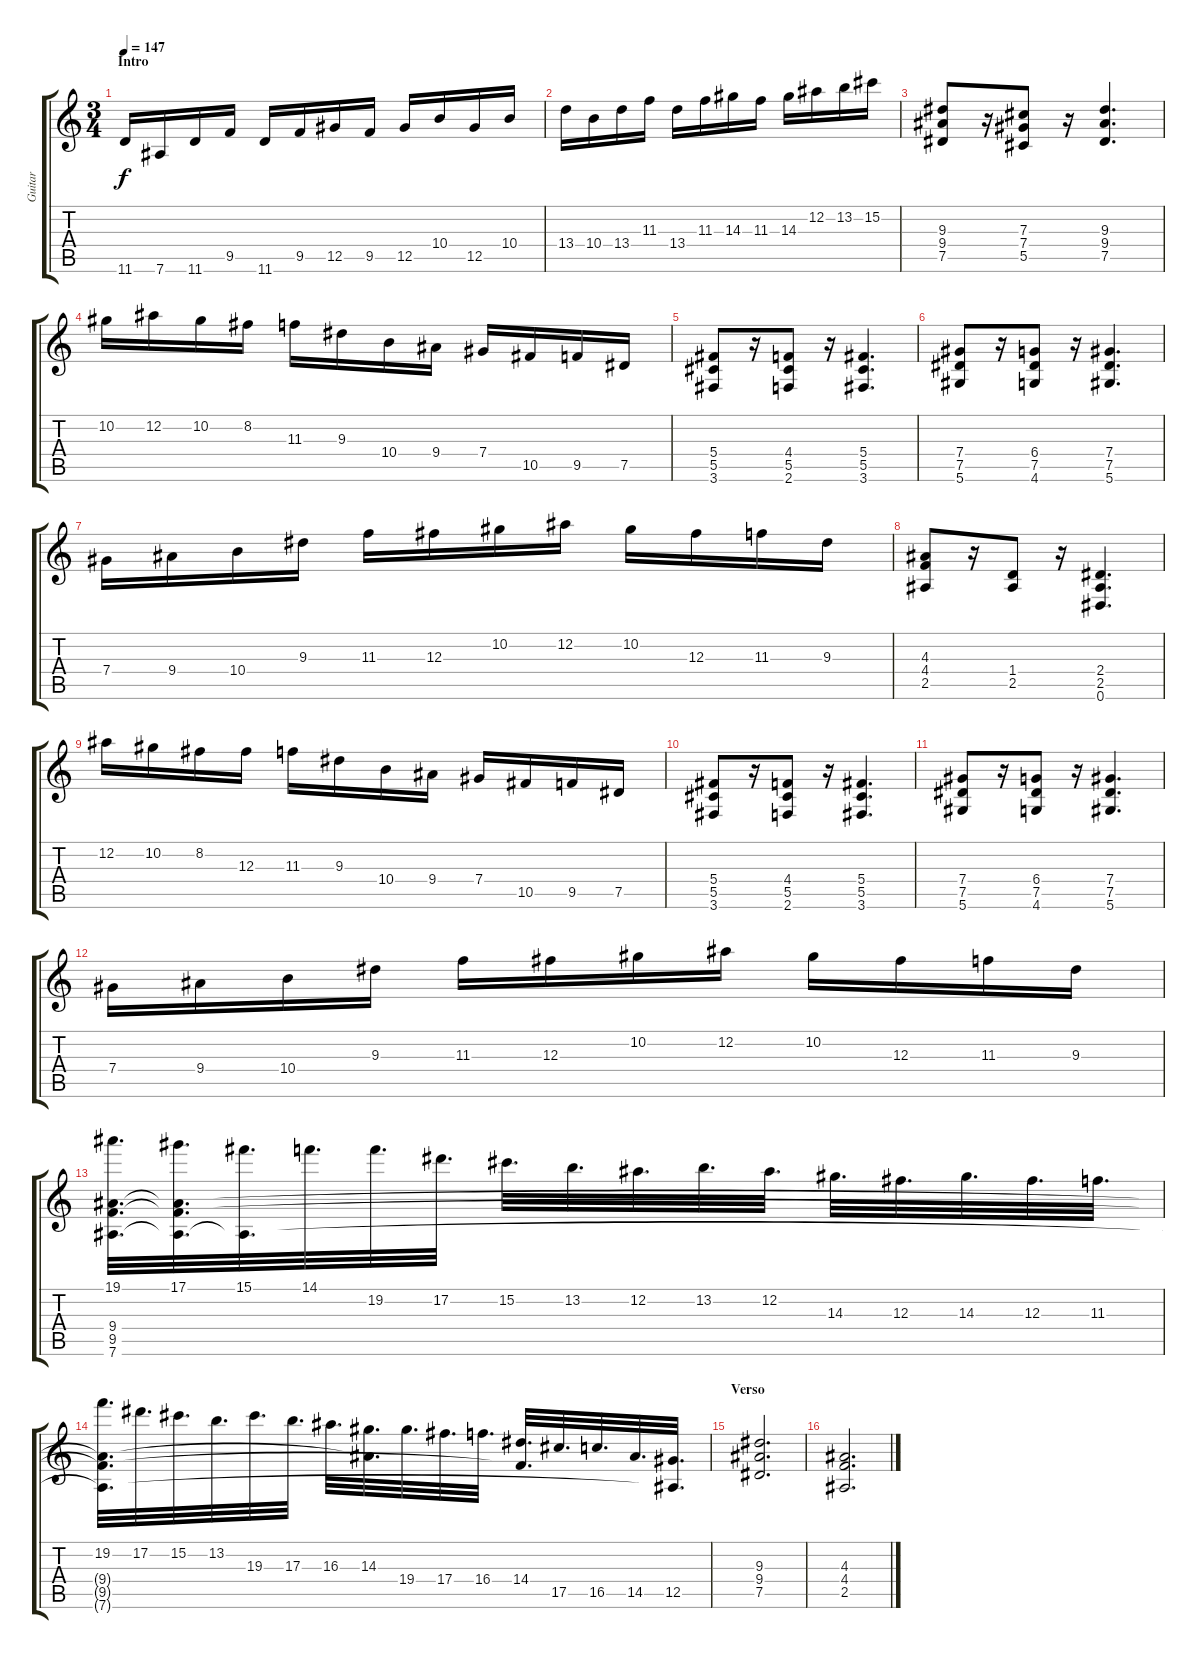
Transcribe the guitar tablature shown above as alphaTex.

\track ("Guitar" "Guitar") {instrument distortionguitar}
\staff {score tabs}
\tuning (Eb4 Bb3 Gb3 Db3 Ab2 Eb2) {hide}
\ts (3 4)
\section ("" "Intro")
\tempo 147
\clef g2
\ks c
11.6.16{dy f instrument distortionguitar} 7.6.16 11.6.16 9.5.16 11.6.16 9.5.16 12.5.16 9.5.16 12.5.16 10.4.16 12.5.16 10.4.16 |
13.4.16 10.4.16 13.4.16 11.3.16 13.4.16 11.3.16 14.3.16 11.3.16 14.3.16 12.2.16 13.2.16 15.2.16 |
(9.3 9.4 7.5).8 r.16 (7.3 7.4 5.5).8 r.16 (9.3 9.4 7.5).4{d} |
10.2.16 12.2.16 10.2.16 8.2.16 11.3.16 9.3.16 10.4.16 9.4.16 7.4.16 10.5.16 9.5.16 7.5.16 |
(5.4 5.5 3.6).8 r.16 (4.4 5.5 2.6).8 r.16 (5.4 5.5 3.6).4{d} |
(7.4 7.5 5.6).8 r.16 (6.4 7.5 4.6).8 r.16 (7.4 7.5 5.6).4{d} |
7.4.16 9.4.16 10.4.16 9.3.16 11.3.16 12.3.16 10.2.16 12.2.16 10.2.16 12.3.16 11.3.16 9.3.16 |
(4.3 4.4 2.5).8 r.16 (1.4 2.5).8 r.16 (2.4 2.5 0.6).4{d} |
12.2.16 10.2.16 8.2.16 12.3.16 11.3.16 9.3.16 10.4.16 9.4.16 7.4.16 10.5.16 9.5.16 7.5.16 |
(5.4 5.5 3.6).8 r.16 (4.4 5.5 2.6).8 r.16 (5.4 5.5 3.6).4{d} |
(7.4 7.5 5.6).8 r.16 (6.4 7.5 4.6).8 r.16 (7.4 7.5 5.6).4{d} |
7.4.16 9.4.16 10.4.16 9.3.16 11.3.16 12.3.16 10.2.16 12.2.16 10.2.16 12.3.16 11.3.16 9.3.16 |
(19.1 9.4 9.5 7.6).32{d} (17.1 9.4{t} 9.5{t} 7.6{t}).32{d} (15.1 7.6{t}).32{d} 14.1.32{d} 19.2.32{d} 17.2.32{d} 15.2.32{d} 13.2.32{d} 12.2.32{d} 13.2.32{d} 12.2.32{d} 14.3.32{d} 12.3.32{d} 14.3.32{d} 12.3.32{d} 11.3.32{d} |
(19.2 9.4{t} 9.5{t} 7.6{t}).32{d} 17.2.32{d} 15.2.32{d} 13.2.32{d} 19.3.32{d} 17.3.32{d} 16.3.32{d} (14.3 9.4{t}).32{d} 19.4.32{d} 17.4.32{d} 16.4.32{d} (14.4 9.5{t}).32{d} 17.5.32{d} 16.5.32{d} 14.5.32{d} (12.5 7.6{t}).32{d} |
\section ("" "Verso")
(9.3 9.4 7.5).2{d} |
(4.3 4.4 2.5).2{d}
